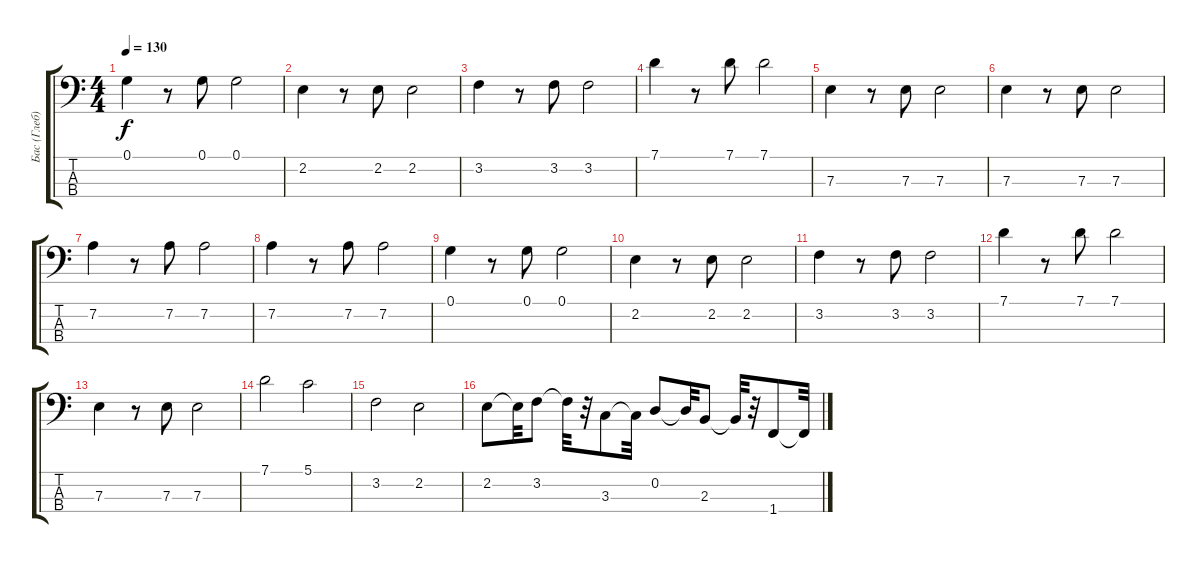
\track ("Бас (Глеб)" "Бас (Глеб)") {instrument electricbasspick}
\staff {score tabs}
\tuning (G2 D2 A1 E1) {hide}
\ts (4 4)
\tempo 130
\clef f4
\ks c
0.1.4{dy f} r.8 0.1.8 0.1.2 |
2.2.4 r.8 2.2.8 2.2.2 |
3.2.4 r.8 3.2.8 3.2.2 |
7.1.4 r.8 7.1.8 7.1.2 |
7.3.4 r.8 7.3.8 7.3.2 |
7.3.4 r.8 7.3.8 7.3.2 |
7.2.4 r.8 7.2.8 7.2.2 |
7.2.4 r.8 7.2.8 7.2.2 |
0.1.4 r.8 0.1.8 0.1.2 |
2.2.4 r.8 2.2.8 2.2.2 |
3.2.4 r.8 3.2.8 3.2.2 |
7.1.4 r.8 7.1.8 7.1.2 |
7.3.4 r.8 7.3.8 7.3.2 |
7.1.2 5.1.2 |
3.2.2 2.2.2 |
2.2.8 2.2{t}.32 3.2.8 3.2{t}.32 r.32 3.3.8 3.3{t}.32 0.2.8 0.2{t}.32 2.3.8 2.3{t}.32 r.32 1.4.8 1.4{t}.32
